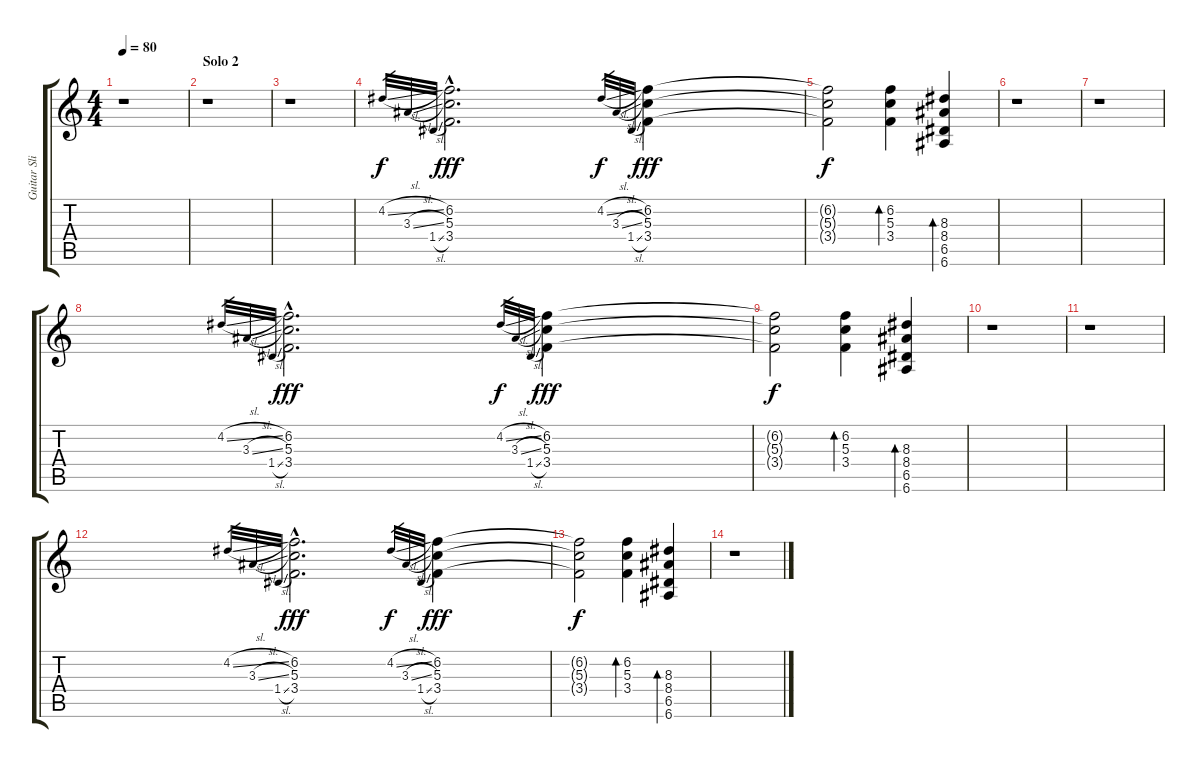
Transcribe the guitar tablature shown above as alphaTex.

\track ("Guitar Slide" "Guitar Sli") {instrument electricguitarclean}
\staff {score tabs}
\tuning (E4 B3 G3 D3 A2 E2) {hide}
\ts (4 4)
\tempo 80
\clef g2
\ks c
r.1{dy mf} |
\section ("" "Solo 2")
r.1 |
r.1 |
4.2{sl}.32{gr dy f} 3.3{sl}.32{gr} 1.4{sl}.32{gr} (6.2{hac} 5.3{hac} 3.4{hac}).2{d dy fff} 4.2{sl}.32{gr dy f} 3.3{sl}.32{gr} 1.4{sl}.32{gr} (6.2 5.3 3.4).4{dy fff} |
(6.2{t} 5.3{t} 3.4{t}).2{dy f} (6.2 5.3 3.4).4{bd 60} (8.3 8.4 6.5 6.6).4{bd 60} |
r.1 |
r.1 |
4.2{sl}.32{gr} 3.3{sl}.32{gr} 1.4{sl}.32{gr} (6.2{hac} 5.3{hac} 3.4{hac}).2{d dy fff} 4.2{sl}.32{gr dy f} 3.3{sl}.32{gr} 1.4{sl}.32{gr} (6.2 5.3 3.4).4{dy fff} |
(6.2{t} 5.3{t} 3.4{t}).2{dy f} (6.2 5.3 3.4).4{bd 60} (8.3 8.4 6.5 6.6).4{bd 60} |
r.1 |
r.1 |
4.2{sl}.32{gr} 3.3{sl}.32{gr} 1.4{sl}.32{gr} (6.2{hac} 5.3{hac} 3.4{hac}).2{d dy fff} 4.2{sl}.32{gr dy f} 3.3{sl}.32{gr} 1.4{sl}.32{gr} (6.2 5.3 3.4).4{dy fff} |
(6.2{t} 5.3{t} 3.4{t}).2{dy f} (6.2 5.3 3.4).4{bd 60} (8.3 8.4 6.5 6.6).4{bd 60} |
r.1
